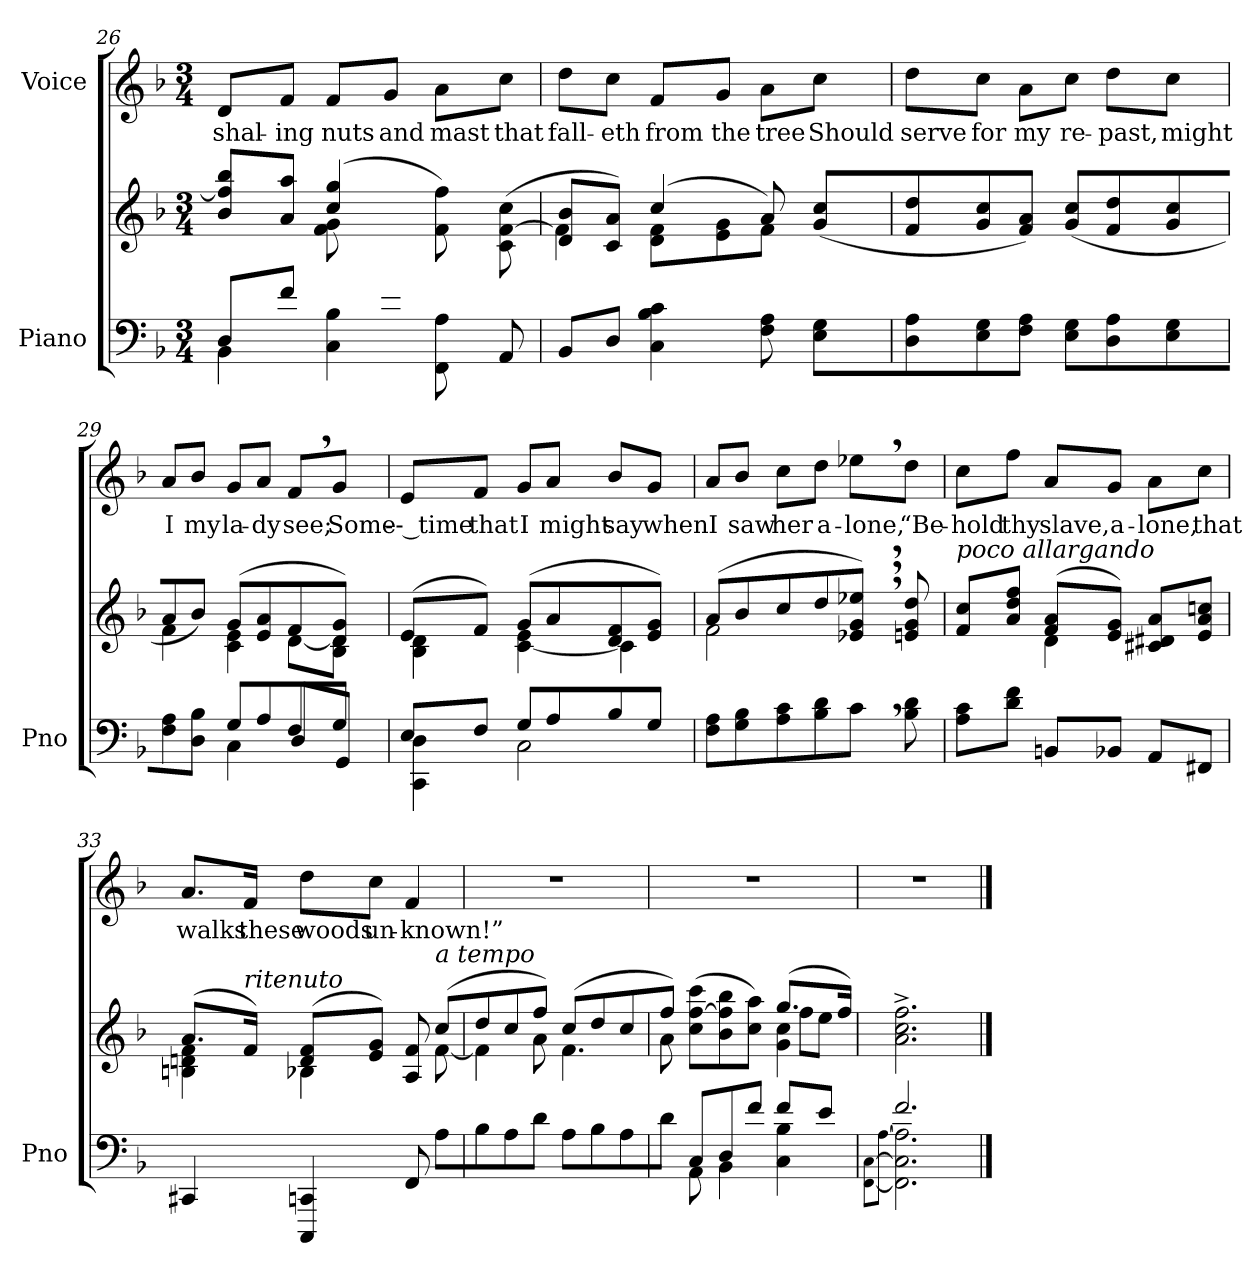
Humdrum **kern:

**kern	**kern	**kern	**text
*part2	*part2	*part1	*part1
*staff3	*staff2	*staff1	*staff1
*I"Piano	*	*I"Voice	*
*I'Pno	*	*	*
*clefF4	*clefG2	*clefG2	*
*k[b-]	*k[b-]	*k[b-]	*
*M3/4	*M3/4	*M3/4	*
=26	=26	=26	=26
*^	*^	*	*
*	*^	*	*	*	*
4.ryy	8D/	4BB-\	8b-/ 8ff/] 8bb-/	4ryy	8d/L	shal-
.	8f/J	.	8a/ 8aa/J	.	8f/J	-ing
.	4C\ 4B-\	2ryy	(4cc/ 4gg/	8f\ 8g\L	8f/L	nuts
8e/J	.	.	.	4.ryy	8g/J	and
4ryy	8FF\ 8A\	.	8f\ 8ff\)	.	8a\L	mast
.	8AA/	.	(8c\ [8f\ 8cc\	.	8cc\J	that
*v	*v	*v	*	*	*	*
=27	=27	=27	=27	=27
8BB-/L	8d/ 8b-/L	4f\]	8dd\L	fall-
8D/J	8c/ 8a/J)	.	8cc\J	-eth
4C\ 4B-\ 4c\	(4cc/	8d\ 8f\L	8f/L	from
.	.	8e\ 8g\	8g/J	the
8F\ 8A\	8a/)	8f\J	8a\L	tree
8E\ 8G\L	(>8g/ 8cc/L	8ryy	8cc\J	Should
*	*v	*v	*	*
=28	=28	=28	=28
8D\ 8A\	8f/ 8dd/	8dd\L	serve
8E\ 8G\	8g/ 8cc/	8cc\J	for
8F\ 8A\J	8f/ 8a/J)	8a\L	my
8E\ 8G\L	(>8g/ 8cc/L	8cc\J	re-
8D\ 8A\	8f/ 8dd/	8dd\L	-past,
8E\ 8G\	8g/ 8cc/	8cc\J	might
=29	=29	=29	=29
*^	*^	*	*
8F\ 8A\	4ryy	8a/	4f\	8a/L	I
8D\ 8B-\J	.	8b-/J)	.	8b-/J	my
8G/L	4C\	(8g/L	4c\ 4e\	8g/L	la-
8A/	.	8e/ 8a/	.	8a/J	-dy
8F/	8D/L	8f/	[8d\L	8f,/L	see;
8G/J	8GG/J	8d/ 8g/J)	8B-\ 8d\]J	8g/J	Some-
=30	=30	=30	=30	=30	=30
8E:/L	4CC\ 4D\	(8e/L	4B-\ 4d\	8e/L	-- time
8F/J	.	8f/J)	.	8f/J	that
8G/L	2C\	(8g/L	[4c\ 4e\	8g/L	I
8A/	.	8a/	.	8a/J	might
8B-/	.	8d/ 8f/	4c\]	8b-/L	say
8G/J	.	8e/ 8g/J)	.	8g/J	when
*v	*v	*	*	*	*
=31	=31	=31	=31	=31
8F\ 8A\L	(8a/L	2f\	8a/L	I
8G\ 8B-\	8b-/	.	8b-/J	saw
8A\ 8c\	8cc/	.	8cc\L	her
8B-\ 8d\	8dd/	.	8dd\J	a-
8c,\J	8e-X/, 8g/, 8ee-X/,J)	4ryy	8ee-X,\L	-lone,
8B-\ 8d\	8en/ 8g/ 8dd/	.	8dd\J	“Be-
=32	=32	=32	=32	=32
!	!LO:TX:i:t=poco  allargando	!	!	!
8A\ 8c\L	8f/ 8cc/L	4ryy	8cc\L	-hold
8d\ 8f\J	8a/ 8dd/ 8ff/J	.	8ff\J	thy
8BBn/L	(8f/ 8a/L	4d\	8a/L	slave,
8BB-X/J	8e/ 8g/J)	.	8g/J	a-
8AA/L	8c#X/ 8d#X/ 8a/L	4ryy	8a\L	-lone,
8FF#X/J	8e/ 8a/ 8ccn/J	.	8cc\J	that
=33	=33	=33	=33	=33
4CC#X/	(8.a/L	4Bn\ 4dn\ 4f\	8.a/L	walks
!	!LO:TX:i:t=ritenuto	!	!	!
.	16f/Jk)	.	16f/Jk	these
4CCC/ 4CCn/	(8d/ 8f/L	4B-X\	8dd\L	woods
.	8e/ 8g/J)	.	8cc\J	un-
8FF/	8A/ 8f/	8ryy	4f/	-known!”
!	!LO:TX:i:t=a tempo	!	!	!
8A\L	(8cc/L	[8f\	.	.
=34	=34	=34	=34	=34
8B-\	8dd/	4f\]	2.r	.
8A\	8cc/	.	.	.
8d\J	8ff/J)	8a\	.	.
8A\L	(8cc/L	4.f\	.	.
8B-\	8dd/	.	.	.
8A\	8cc/	.	.	.
=35	=35	=35	=35	=35
*^	*	*^	*	*
8d\J	8ryy	8ff/J)	8a\	2ryy	2.r	.
8C/L	8AA\	(8cc\ [8ff\ 8ccc\L	4.ryy	.	.	.
8D/	4BB-\	8b-\ 8ff\] 8bb-\	.	.	.	.
8f/J	.	8cc\ 8aa\J)	.	.	.	.
8f/L	4C\ 4B-\	(8.gg/L	8ff\L	4g\ 4cc\	.	.
8e/J	.	.	8ee\J	.	.	.
.	.	16ff/Jk)	.	.	.	.
*	*	*v	*v	*v	*	*
=36	=36	=36	=36	=36
.	[>8qFF\ [>8qC\L	.	.	.
.	[>8qA\J	.	.	.
2.f/	2.FF\] 2.C\] 2.A\]	2.a\^< 2.cc\^< 2.ff\^<	2.r	.
*v	*v	*	*	*
==	==	==	==
*-	*-	*-	*-
